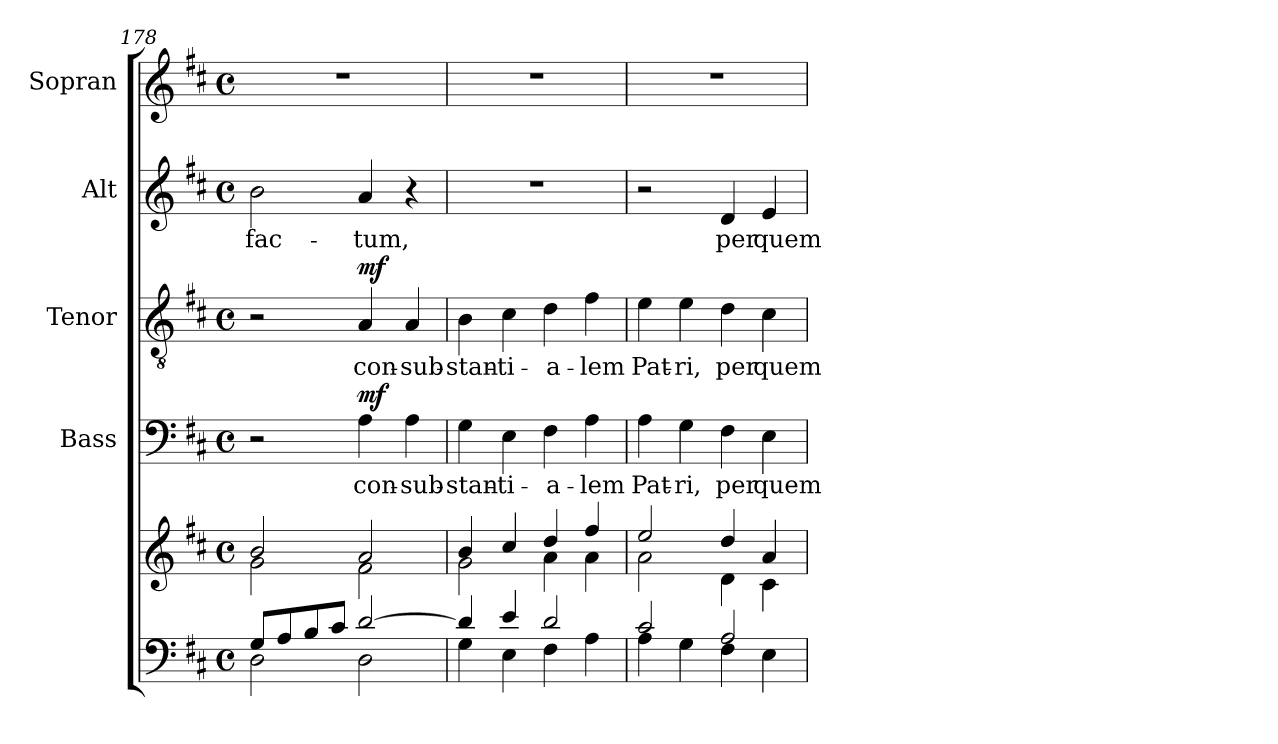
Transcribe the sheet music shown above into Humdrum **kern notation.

**kern	**kern	**kern	**text	**dynam	**kern	**text	**dynam	**kern	**text	**kern
*part5	*part5	*part4	*part4	*part4	*part3	*part3	*part3	*part2	*part2	*part1
*staff6	*staff5	*staff4	*staff4	*staff4	*staff3	*staff3	*staff3	*staff2	*staff2	*staff1
*	*	*I"Bass	*	*	*I"Tenor	*	*	*I"Alt	*	*I"Sopran
*	*	*I'B.	*	*	*I'T.	*	*	*I'A.	*	*I'S.
*clefF4	*clefG2	*clefF4	*	*	*clefGv2	*	*	*clefG2	*	*clefG2
*k[f#c#]	*k[f#c#]	*k[f#c#]	*	*	*k[f#c#]	*	*	*k[f#c#]	*	*k[f#c#]
*D:	*D:	*D:	*	*	*D:	*	*	*D:	*	*D:
*M4/4	*M4/4	*M4/4	*	*	*M4/4	*	*	*M4/4	*	*M4/4
*met(c)	*met(c)	*met(c)	*	*	*met(c)	*	*	*met(c)	*	*met(c)
=178	=178	=178	=178	=178	=178	=178	=178	=178	=178	=178
*^	*^	*	*	*	*	*	*	*	*	*
!	!	!	!	!	!	!	!	!	!	!	!LO:LY:b	!
8G/L	2D\	2b/	2g\	2r	.	.	2r	.	.	2b\	fac-	1r
8A/	.	.	.	.	.	.	.	.	.	.	.	.
8B/	.	.	.	.	.	.	.	.	.	.	.	.
8c#/J	.	.	.	.	.	.	.	.	.	.	.	.
!	!	!	!	!	!LO:LY:b	!LO:DY:a	!	!LO:LY:b	!LO:DY:a	!	!LO:LY:b	!
[>2d/	2D\	2a/	2f#\	4A\	con-	mf	4A/	con-	mf	4a/	-tum,	.
!	!	!	!	!	!LO:LY:b	!	!	!LO:LY:b	!	!	!	!
.	.	.	.	4A\	-sub-	.	4A/	-sub-	.	4r	.	.
=179	=179	=179	=179	=179	=179	=179	=179	=179	=179	=179	=179	=179
!	!	!	!	!	!LO:LY:b	!	!	!LO:LY:b	!	!	!	!
4d/]	4G\	4b/	2g\	4G\	-stan-	.	4B\	-stan-	.	1r	.	1r
!	!	!	!	!	!LO:LY:b	!	!	!LO:LY:b	!	!	!	!
4e/	4E\	4cc#/	.	4E\	-ti-	.	4c#\	-ti-	.	.	.	.
!	!	!	!	!	!LO:LY:b	!	!	!LO:LY:b	!	!	!	!
2d/	4F#\	4dd/	4a\	4F#\	-a-	.	4d\	-a-	.	.	.	.
!	!	!	!	!	!LO:LY:b	!	!	!LO:LY:b	!	!	!	!
.	4A\	4ff#/	4a\	4A\	-lem	.	4f#\	-lem	.	.	.	.
!!LO:LB:g=z
=180	=180	=180	=180	=180	=180	=180	=180	=180	=180	=180	=180	=180
!	!	!	!	!	!LO:LY:b	!	!	!LO:LY:b	!	!	!	!
2c#/	4A\	2ee/	2a\	4A\	Pat-	.	4e\	Pat-	.	2r	.	1r
!	!	!	!	!	!LO:LY:b	!	!	!LO:LY:b	!	!	!	!
.	4G\	.	.	4G\	-ri,	.	4e\	-ri,	.	.	.	.
!	!	!	!	!	!LO:LY:b	!	!	!LO:LY:b	!	!	!LO:LY:b	!
2A/	4F#\	4dd/	4d\	4F#\	per	.	4d\	per	.	4d/	per	.
!	!	!	!	!	!LO:LY:b	!	!	!LO:LY:b	!	!	!LO:LY:b	!
.	4E\	4a/	4c#\	4E\	quem	.	4c#\	quem	.	4e/	quem	.
*v	*v	*	*	*	*	*	*	*	*	*	*	*
*	*v	*v	*	*	*	*	*	*	*	*	*
=	=	=	=	=	=	=	=	=	=	=
*-	*-	*-	*-	*-	*-	*-	*-	*-	*-	*-
